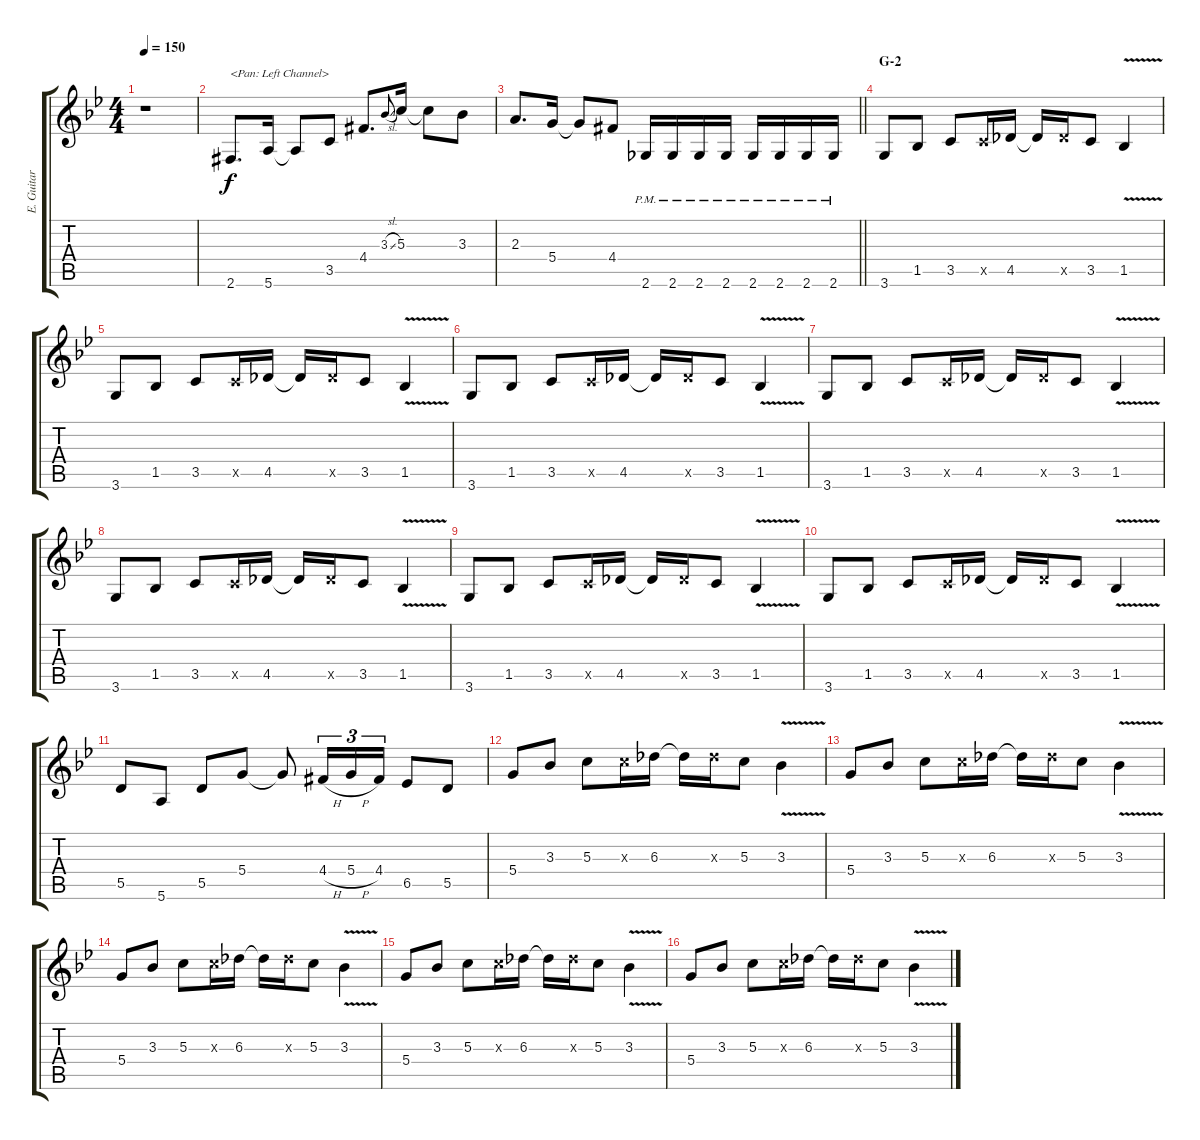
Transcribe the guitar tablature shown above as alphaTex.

\track ("E. Guitar II" "E. Guitar ") {instrument overdrivenguitar}
\staff {score tabs}
\tuning (E4 B3 G3 D3 A2 E2) {hide}
\ts (4 4)
\tempo 150
\clef g2
\ks bb
r.1{dy f} |
2.6{acc #}.8{d txt "<Pan: Left Channel>" balance 1} 5.6.16 5.6{t}.8 3.5.8 4.4{acc #}.8{d} 3.3{sl}.8{gr onbeat} 5.3.16 5.3{t}.8 3.3.8 |
\barLineRight lightlight
2.3.8{d} 5.4.16 5.4{t}.8 4.4{acc #}.8 2.6{pm}.16 2.6{pm}.16 2.6{pm}.16 2.6{pm}.16 2.6{pm}.16 2.6{pm}.16 2.6{pm}.16 2.6{pm}.16 |
\section ("" "G-2")
3.6.8 1.5.8 3.5.8 3.5{x}.16 4.5.16 4.5{t}.16 4.5{x}.16 3.5.8 1.5{v}.4 |
3.6.8 1.5.8 3.5.8 3.5{x}.16 4.5.16 4.5{t}.16 4.5{x}.16 3.5.8 1.5{v}.4 |
3.6.8 1.5.8 3.5.8 3.5{x}.16 4.5.16 4.5{t}.16 4.5{x}.16 3.5.8 1.5{v}.4 |
3.6.8 1.5.8 3.5.8 3.5{x}.16 4.5.16 4.5{t}.16 4.5{x}.16 3.5.8 1.5{v}.4 |
3.6.8 1.5.8 3.5.8 3.5{x}.16 4.5.16 4.5{t}.16 4.5{x}.16 3.5.8 1.5{v}.4 |
3.6.8 1.5.8 3.5.8 3.5{x}.16 4.5.16 4.5{t}.16 4.5{x}.16 3.5.8 1.5{v}.4 |
3.6.8 1.5.8 3.5.8 3.5{x}.16 4.5.16 4.5{t}.16 4.5{x}.16 3.5.8 1.5{v}.4 |
5.5.8 5.6.8 5.5.8 5.4.8 5.4{t}.8 4.4{h acc #}.16{tu (3 2)} 5.4{h}.16{tu (3 2)} 4.4{acc #}.16{tu (3 2)} 6.5.8 5.5.8 |
5.4.8 3.3.8 5.3.8 5.3{x}.16 6.3.16 6.3{t}.16 6.3{x}.16 5.3.8 3.3{v}.4 |
5.4.8 3.3.8 5.3.8 5.3{x}.16 6.3.16 6.3{t}.16 6.3{x}.16 5.3.8 3.3{v}.4 |
5.4.8 3.3.8 5.3.8 5.3{x}.16 6.3.16 6.3{t}.16 6.3{x}.16 5.3.8 3.3{v}.4 |
5.4.8 3.3.8 5.3.8 5.3{x}.16 6.3.16 6.3{t}.16 6.3{x}.16 5.3.8 3.3{v}.4 |
5.4.8 3.3.8 5.3.8 5.3{x}.16 6.3.16 6.3{t}.16 6.3{x}.16 5.3.8 3.3{v}.4
